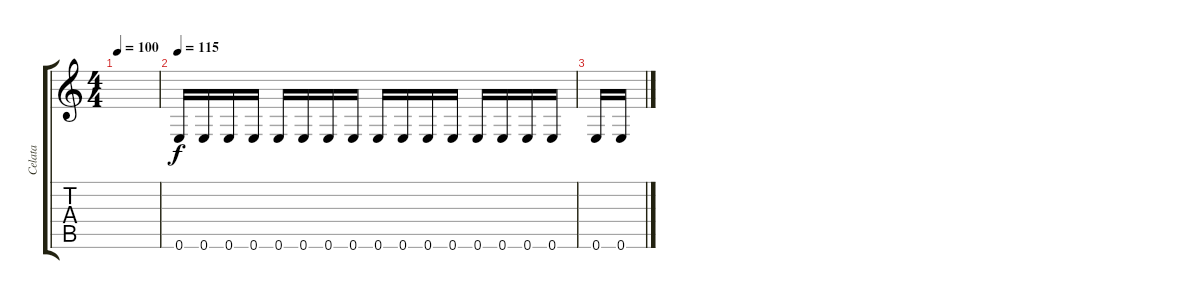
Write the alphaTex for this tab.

\track ("Celata" "Celata") {instrument distortionguitar}
\staff {score tabs}
\tuning (E4 B3 G3 D3 A2 E2) {hide}
\ts (4 4)
\tempo 100
\clef g2
\ks c
|
\tempo 115
0.6.16 0.6.16 0.6.16 0.6.16 0.6.16 0.6.16 0.6.16 0.6.16 0.6.16 0.6.16 0.6.16 0.6.16 0.6.16 0.6.16 0.6.16 0.6.16 |
0.6.16 0.6.16
